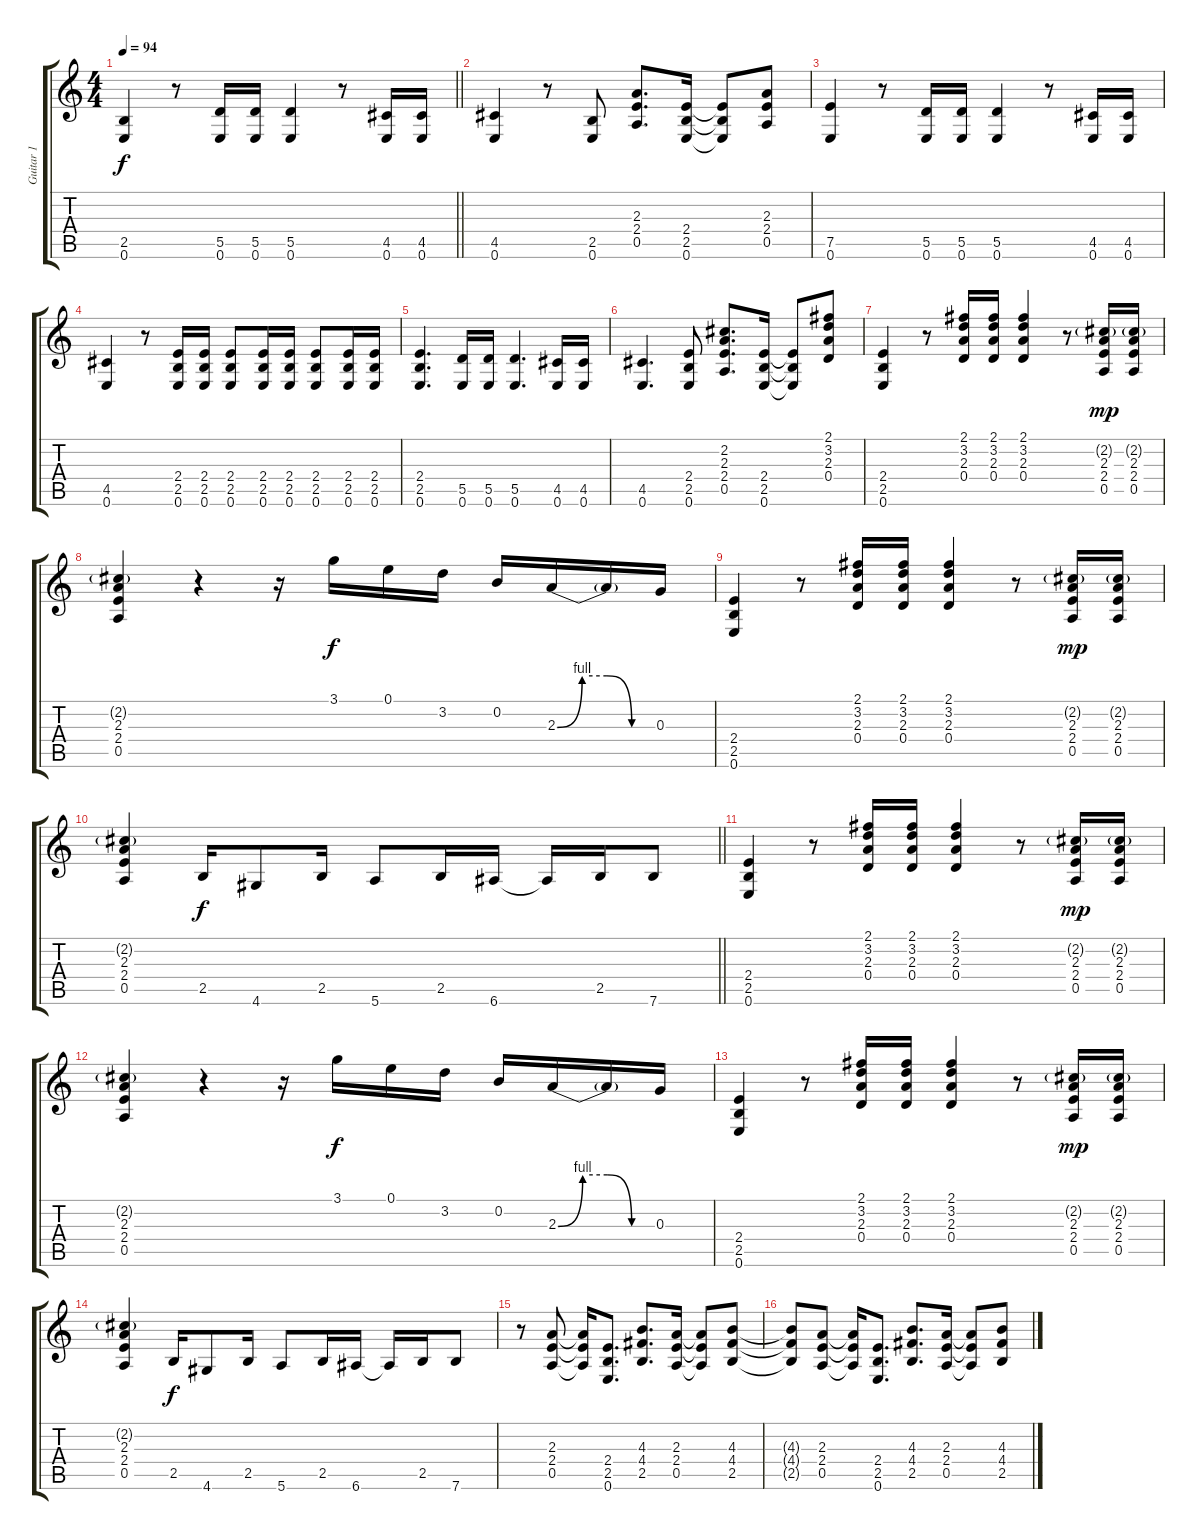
\track ("Guitar 1" "Guitar 1") {instrument overdrivenguitar}
\staff {score tabs}
\tuning (E4 B3 G3 D3 A2 E2) {hide}
\ts (4 4)
\tempo 94
\clef g2
\barLineRight lightlight
\ks c
(2.5 0.6).4{dy f} r.8 (5.5 0.6).16 (5.5 0.6).16 (5.5 0.6).4 r.8 (4.5 0.6).16 (4.5 0.6).16 |
(4.5 0.6).4 r.8 (2.5 0.6).8 (2.3 2.4 0.5).8{d} (2.4 2.5 0.6).16 (2.4{t} 2.5{t} 0.6{t}).8 (2.3 2.4 0.5).8 |
(7.5 0.6).4 r.8 (5.5 0.6).16 (5.5 0.6).16 (5.5 0.6).4 r.8 (4.5 0.6).16 (4.5 0.6).16 |
(4.5 0.6).4 r.8 (2.4 2.5 0.6).16 (2.4 2.5 0.6).16 (2.4 2.5 0.6).8 (2.4 2.5 0.6).16 (2.4 2.5 0.6).16 (2.4 2.5 0.6).8 (2.4 2.5 0.6).16 (2.4 2.5 0.6).16 |
(2.4 2.5 0.6).4{d} (5.5 0.6).16 (5.5 0.6).16 (5.5 0.6).4{d} (4.5 0.6).16 (4.5 0.6).16 |
(4.5 0.6).4{d} (2.4 2.5 0.6).8 (2.2 2.3 2.4 0.5).8{d} (2.4 2.5 0.6).16 (2.4{t} 2.5{t} 0.6{t}).8 (2.1 3.2 2.3 0.4).8 |
(2.4 2.5 0.6).4 r.8 (2.1 3.2 2.3 0.4).16 (2.1 3.2 2.3 0.4).16 (2.1 3.2 2.3 0.4).4 r.8 (2.2{g} 2.3 2.4 0.5).16{dy mp} (2.2{g} 2.3 2.4 0.5).16 |
(2.2{g} 2.3 2.4 0.5).4 r.4 r.16 3.1.16{dy f} 0.1.16 3.2.16 0.2.16 2.3{be (custom 0 0 15 4 30 4 45 0 60 0)}.16 2.3{t}.16 0.3.16 |
(2.4 2.5 0.6).4 r.8 (2.1 3.2 2.3 0.4).16 (2.1 3.2 2.3 0.4).16 (2.1 3.2 2.3 0.4).4 r.8 (2.2{g} 2.3 2.4 0.5).16{dy mp} (2.2{g} 2.3 2.4 0.5).16 |
\barLineRight lightlight
(2.2{g} 2.3 2.4 0.5).4 2.5.16{dy f} 4.6.8 2.5.16 5.6.8 2.5.16 6.6.16 6.6{t}.16 2.5.16 7.6.8 |
(2.4 2.5 0.6).4 r.8 (2.1 3.2 2.3 0.4).16 (2.1 3.2 2.3 0.4).16 (2.1 3.2 2.3 0.4).4 r.8 (2.2{g} 2.3 2.4 0.5).16{dy mp} (2.2{g} 2.3 2.4 0.5).16 |
(2.2{g} 2.3 2.4 0.5).4 r.4 r.16 3.1.16{dy f} 0.1.16 3.2.16 0.2.16 2.3{be (custom 0 0 15 4 30 4 45 0 60 0)}.16 2.3{t}.16 0.3.16 |
(2.4 2.5 0.6).4 r.8 (2.1 3.2 2.3 0.4).16 (2.1 3.2 2.3 0.4).16 (2.1 3.2 2.3 0.4).4 r.8 (2.2{g} 2.3 2.4 0.5).16{dy mp} (2.2{g} 2.3 2.4 0.5).16 |
(2.2{g} 2.3 2.4 0.5).4 2.5.16{dy f} 4.6.8 2.5.16 5.6.8 2.5.16 6.6.16 6.6{t}.16 2.5.16 7.6.8 |
r.8 (2.3 2.4 0.5).8 (2.3{t} 2.4{t} 0.5{t}).16 (2.4 2.5 0.6).8{d} (4.3 4.4 2.5).8{d} (2.3 2.4 0.5).16 (2.3{t} 2.4{t} 0.5{t}).8 (4.3 4.4 2.5).8 |
(4.3{t} 4.4{t} 2.5{t}).8 (2.3 2.4 0.5).8 (2.3{t} 2.4{t} 0.5{t}).16 (2.4 2.5 0.6).8{d} (4.3 4.4 2.5).8{d} (2.3 2.4 0.5).16 (2.3{t} 2.4{t} 0.5{t}).8 (4.3 4.4 2.5).8
